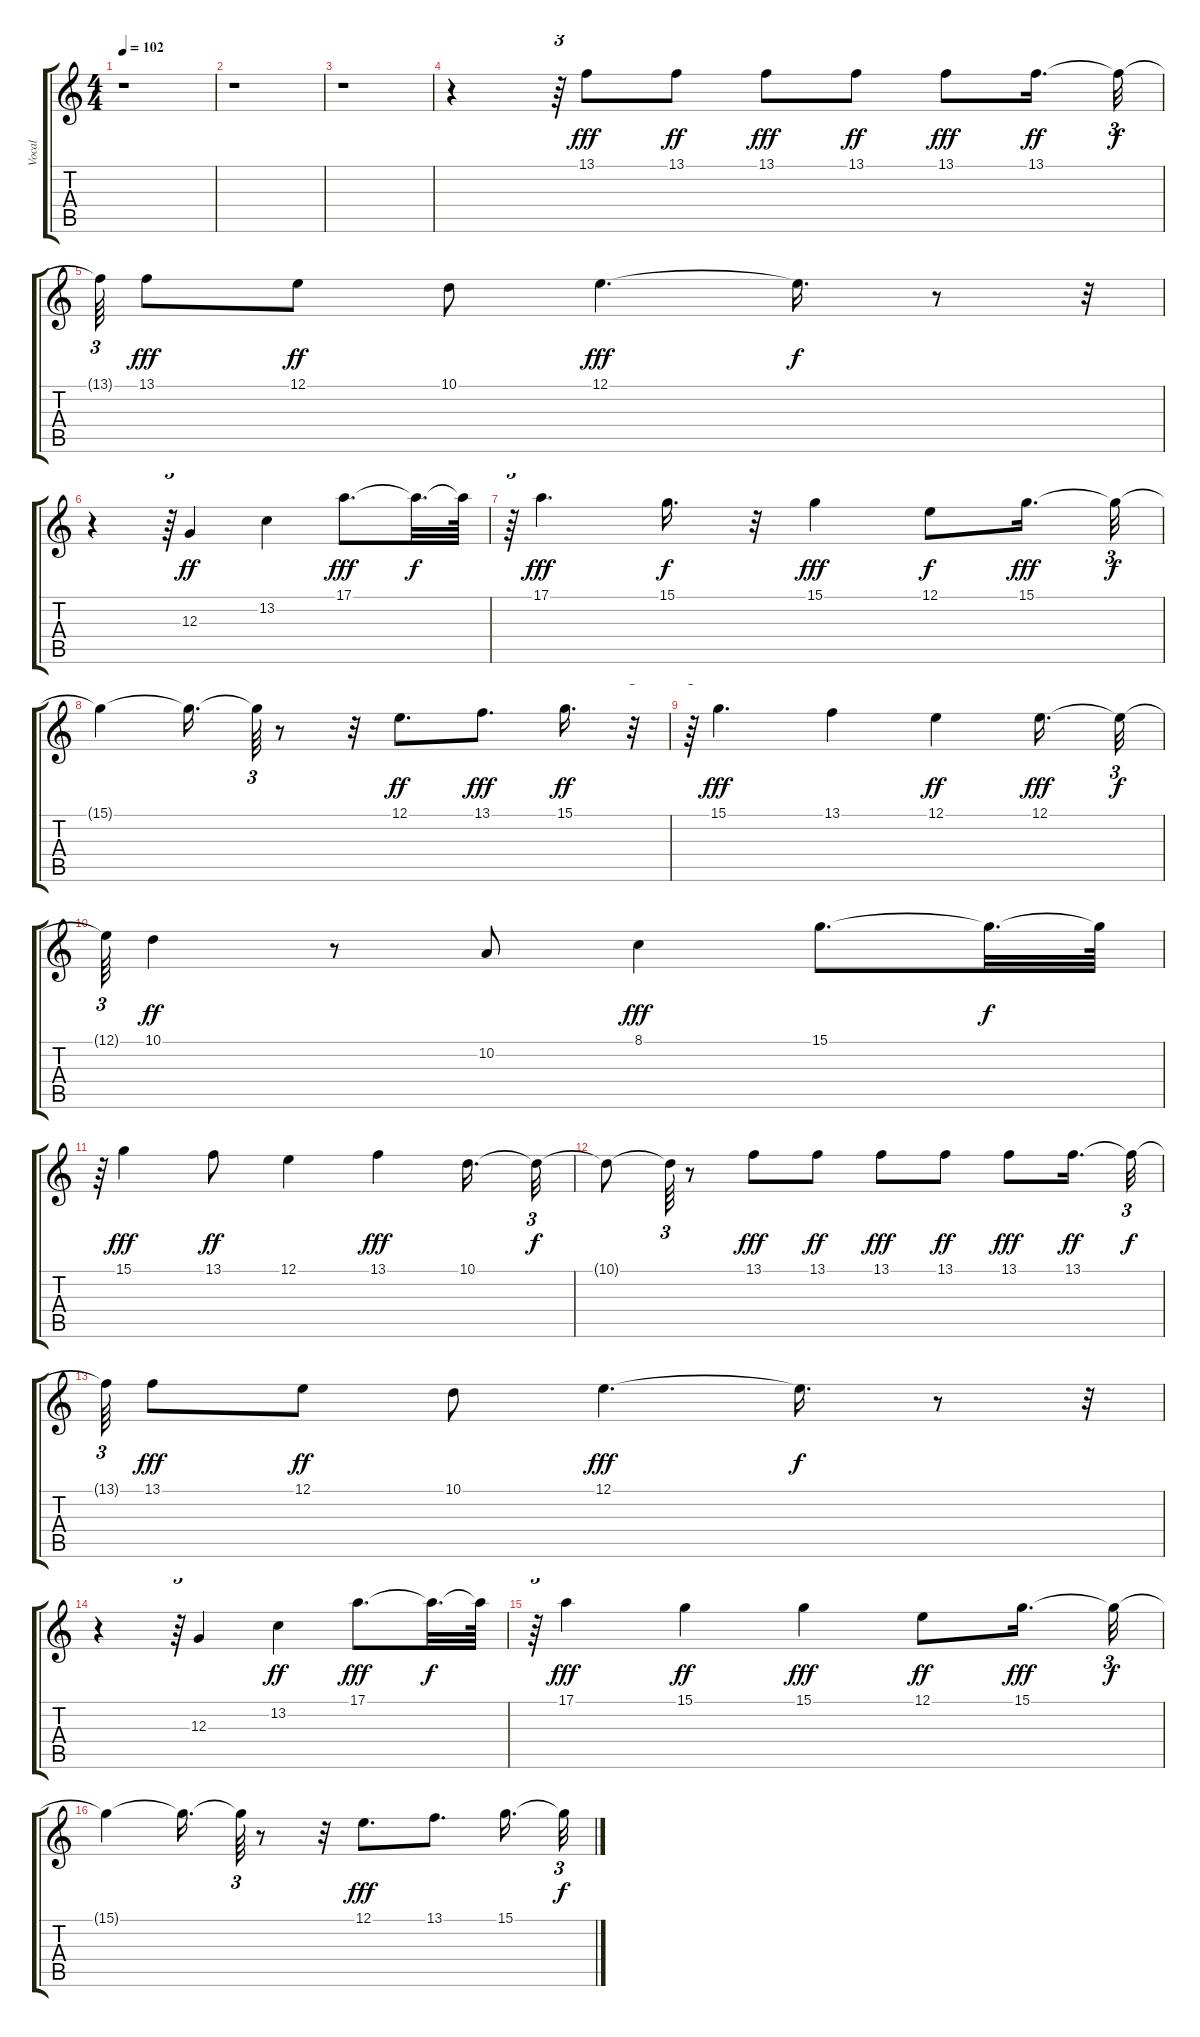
\track ("Vocal" "Vocal") {instrument stringensemble1}
\staff {score tabs}
\tuning (E4 B3 G3 D3 A2 E2) {hide}
\ts (4 4)
\tempo 102
\clef g2
\ks c
r.1{dy f} |
r.1 |
r.1 |
r.4 r.64{tu (3 2)} 13.1.8{dy fff} 13.1.8{dy ff} 13.1.8{dy fff} 13.1.8{dy ff} 13.1.8{dy fff} 13.1.16{d dy ff} 13.1{t}.32{tu (3 2) dy f} |
13.1{t}.64{tu (3 2)} 13.1.8{dy fff} 12.1.8{dy ff} 10.1.8 12.1.4{d dy fff} 12.1{t}.16{d dy f} r.8 r.32{tu (3 2)} |
r.4 r.64{tu (3 2)} 12.3.4{dy ff} 13.2.4 17.1.8{d dy fff} 17.1{t}.32{d dy f} 17.1{t}.64 |
r.64{tu (3 2)} 17.1.4{d dy fff} 15.1.16{d dy f} r.32 15.1.4{dy fff} 12.1.8{dy f} 15.1.16{d dy fff} 15.1{t}.32{tu (3 2) dy f} |
15.1{t}.4 15.1{t}.16{d} 15.1{t}.64{tu (3 2)} r.8 r.32 12.1.8{d dy ff} 13.1.8{d dy fff} 15.1.16{d dy ff} r.32{tu (3 2)} |
r.64{tu (3 2)} 15.1.4{d dy fff} 13.1.4 12.1.4{dy ff} 12.1.16{d dy fff} 12.1{t}.32{tu (3 2) dy f} |
12.1{t}.64{tu (3 2)} 10.1.4{dy ff} r.8 10.2.8 8.1.4{dy fff} 15.1.8{d} 15.1{t}.32{d dy f} 15.1{t}.64 |
r.64{tu (3 2)} 15.1.4{dy fff} 13.1.8{dy ff} 12.1.4 13.1.4{dy fff} 10.1.16{d} 10.1{t}.32{tu (3 2) dy f} |
10.1{t}.8 10.1{t}.64{tu (3 2)} r.8 13.1.8{dy fff} 13.1.8{dy ff} 13.1.8{dy fff} 13.1.8{dy ff} 13.1.8{dy fff} 13.1.16{d dy ff} 13.1{t}.32{tu (3 2) dy f} |
13.1{t}.64{tu (3 2)} 13.1.8{dy fff} 12.1.8{dy ff} 10.1.8 12.1.4{d dy fff} 12.1{t}.16{d dy f} r.8 r.32{tu (3 2)} |
r.4 r.64{tu (3 2)} 12.3.4 13.2.4{dy ff} 17.1.8{d dy fff} 17.1{t}.32{d txt "" dy f} 17.1{t}.64 |
r.64{tu (3 2)} 17.1.4{dy fff} 15.1.4{dy ff} 15.1.4{dy fff} 12.1.8{dy ff} 15.1.16{d dy fff} 15.1{t}.32{tu (3 2) dy f} |
15.1{t}.4 15.1{t}.16{d} 15.1{t}.64{tu (3 2)} r.8 r.32 12.1.8{d dy fff} 13.1.8{d} 15.1.16{d} 15.1{t}.32{tu (3 2) dy f}
